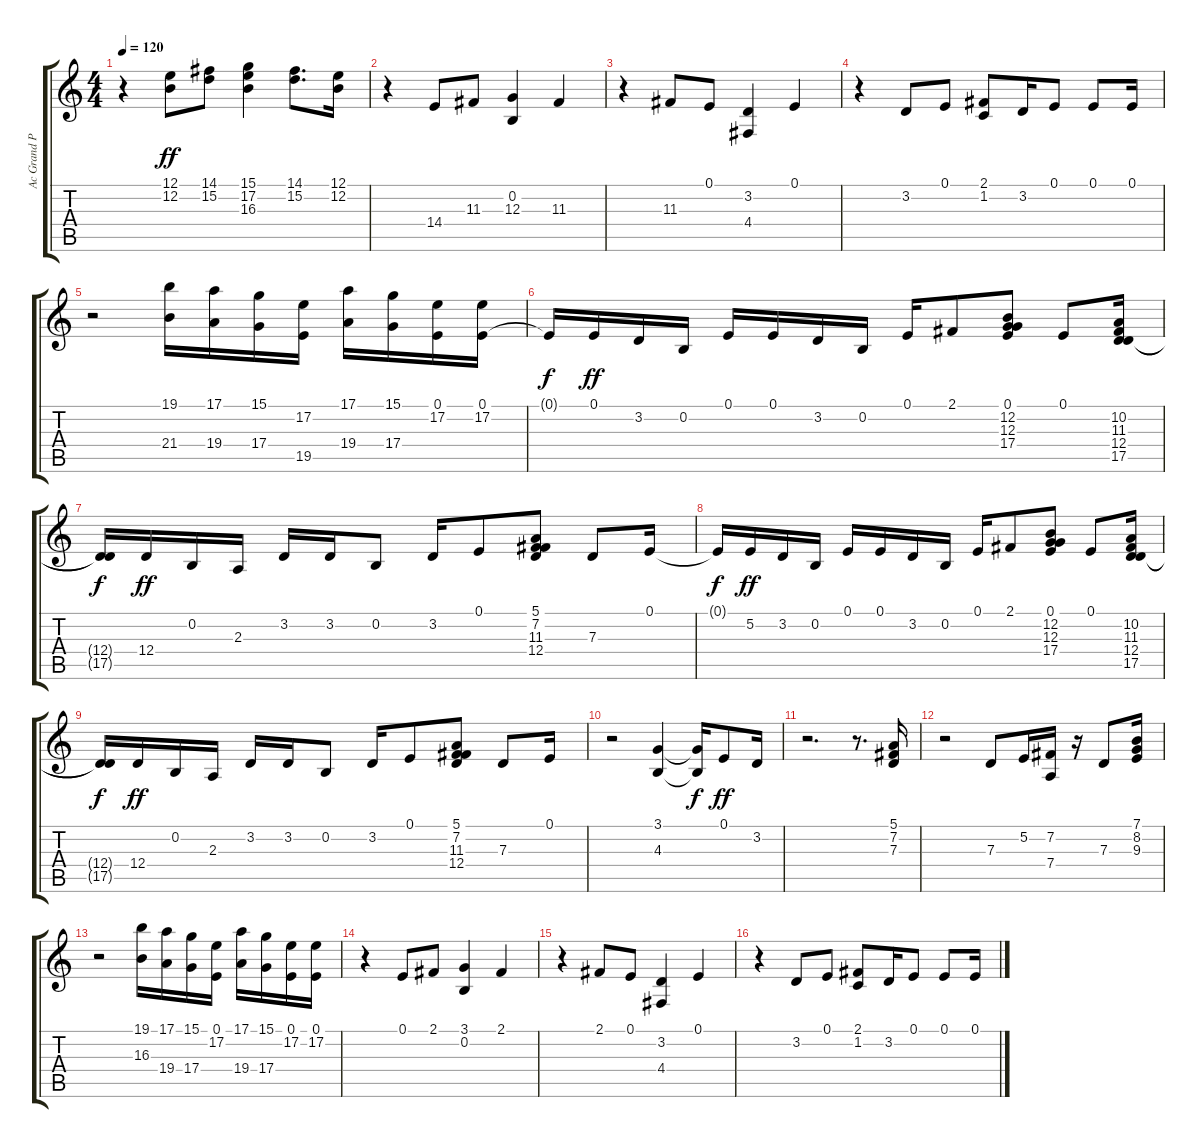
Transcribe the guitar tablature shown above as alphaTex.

\track ("Ac Grand Piano" "Ac Grand P") {instrument acousticgrandpiano}
\staff {score tabs}
\tuning (E4 B3 G3 D3 A2 E2) {hide}
\ts (4 4)
\tempo 120
\clef g2
\ks c
r.4{dy ff} (12.1 12.2).8 (14.1 15.2).8 (15.1 17.2 16.3).4 (14.1 15.2).8{d} (12.1 12.2).16 |
r.4 14.4.8 11.3.8 (0.2 12.3).4 11.3.4 |
r.4 11.3.8 0.1.8 (3.2 4.4).4 0.1.4 |
r.4 3.2.8 0.1.8 (2.1 1.2).8 3.2.16 0.1.8 0.1.8 0.1.16 |
r.2 (19.1 21.4).16 (17.1 19.4).16 (15.1 17.4).16 (17.2 19.5).16 (17.1 19.4).16 (15.1 17.4).16 (0.1 17.2).16 (0.1 17.2).16 |
0.1{t}.16{dy f} 0.1.16{dy ff} 3.2.16 0.2.16 0.1.16 0.1.16 3.2.16 0.2.16 0.1.16 2.1.8 (0.1 12.2 12.3 17.4).8 0.1.8 (10.2 11.3 12.4 17.5).16 |
(12.4{t} 17.5{t}).16{dy f} 12.4.16{dy ff} 0.2.16 2.3.16 3.2.16 3.2.16 0.2.8 3.2.16 0.1.8 (5.1 7.2 11.3 12.4).8 7.3.8 0.1.16 |
0.1{t}.16{dy f} 5.2.16{dy ff} 3.2.16 0.2.16 0.1.16 0.1.16 3.2.16 0.2.16 0.1.16 2.1.8 (0.1 12.2 12.3 17.4).8 0.1.8 (10.2 11.3 12.4 17.5).16 |
(12.4{t} 17.5{t}).16{dy f} 12.4.16{dy ff} 0.2.16 2.3.16 3.2.16 3.2.16 0.2.8 3.2.16 0.1.8 (5.1 7.2 11.3 12.4).8 7.3.8 0.1.16 |
r.2 (3.1 4.3).4 (3.1{t} 4.3{t}).16{dy f} 0.1.8{dy ff} 3.2.16 |
r.2{d} r.8{d} (5.1 7.2 7.3).16 |
r.2 7.3.8 5.2.16 (7.2 7.4).16 r.16 7.3.8 (7.1 8.2 9.3).16 |
r.2 (19.1 16.3).16 (17.1 19.4).16 (15.1 17.4).16 (0.1 17.2).16 (17.1 19.4).16 (15.1 17.4).16 (0.1 17.2).16 (0.1 17.2).16 |
r.4 0.1.8 2.1.8 (3.1 0.2).4 2.1.4 |
r.4 2.1.8 0.1.8 (3.2 4.4).4 0.1.4 |
r.4 3.2.8 0.1.8 (2.1 1.2).8 3.2.16 0.1.8 0.1.8 0.1.16
